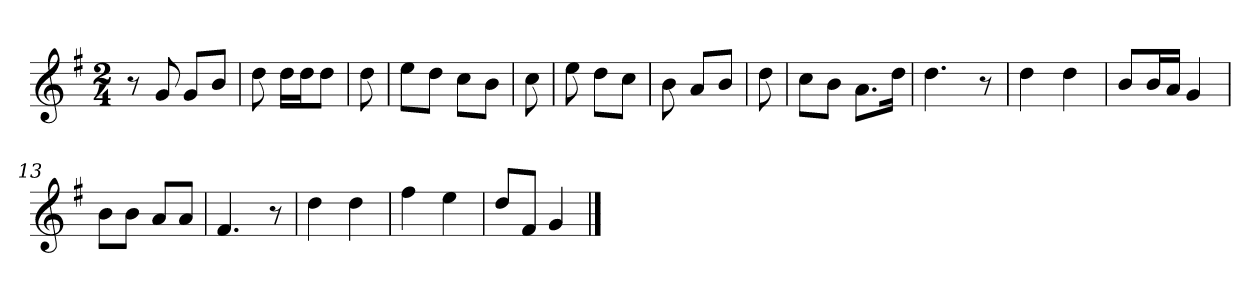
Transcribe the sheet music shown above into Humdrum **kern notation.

**kern
*part1
*staff1
*clefG2
*k[f#]
*G:
*M2/4
=
8r
8g
8g/L
8b/J
=2
8dd
16dd\LL
16dd\J
8dd\J
=3
8dd
=4
8ee\L
8dd\J
8cc\L
8b\J
=5
8cc
=6
8ee
8dd\L
8cc\J
=7
8b
8a/L
8b/J
=8
8dd
=9
8cc\L
8b\J
8.a\L
16dd\Jk
=10
4.dd
8r
=11
4dd
4dd
=12
8b/L
16b/L
16a/JJ
4g
=13
8b\L
8b\J
8a/L
8a/J
=14
4.f#
8r
=15
4dd
4dd
=16
4ff#
4ee
=17
8dd/L
8f#/J
4g
==
*-
